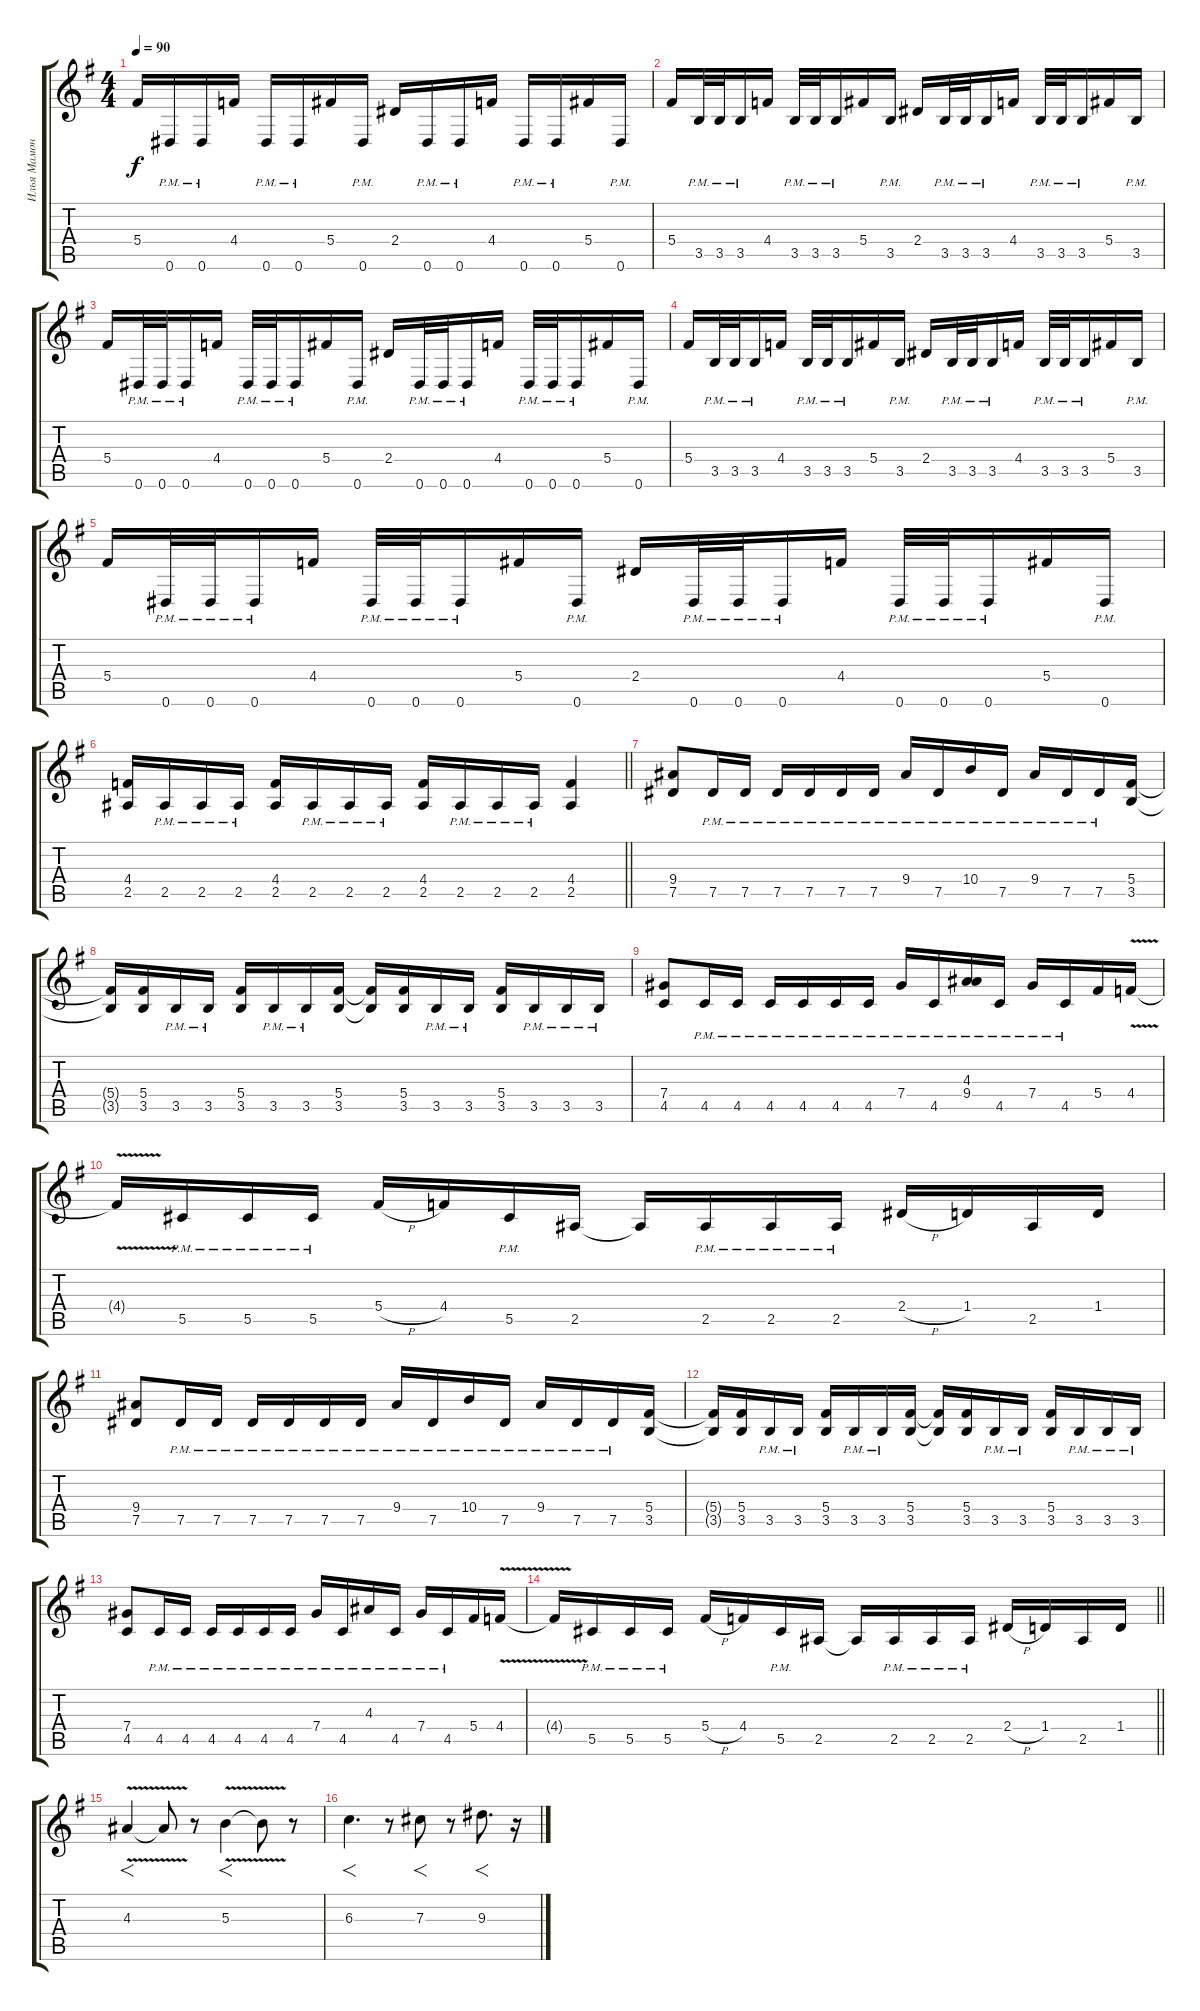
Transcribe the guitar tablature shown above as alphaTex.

\track ("Илья Мамонтов" "Илья Мамон") {instrument distortionguitar}
\staff {score tabs}
\tuning (Eb4 Bb3 Gb3 Db3 Ab2 Eb2) {hide}
\ts (4 4)
\tempo 90
\clef g2
\ks eminor
5.4.16{dy f} 0.6{pm}.16 0.6{pm}.16 4.4.16 0.6{pm}.16 0.6{pm}.16 5.4.16 0.6{pm}.16 2.4.16 0.6{pm}.16 0.6{pm}.16 4.4.16 0.6{pm}.16 0.6{pm}.16 5.4.16 0.6{pm}.16 |
5.4.16 3.5{pm}.32 3.5{pm}.32 3.5{pm}.16 4.4.16 3.5{pm}.32 3.5{pm}.32 3.5{pm}.16 5.4.16 3.5{pm}.16 2.4.16 3.5{pm}.32 3.5{pm}.32 3.5{pm}.16 4.4.16 3.5{pm}.32 3.5{pm}.32 3.5{pm}.16 5.4.16 3.5{pm}.16 |
5.4.16 0.6{pm}.32 0.6{pm}.32 0.6{pm}.16 4.4.16 0.6{pm}.32 0.6{pm}.32 0.6{pm}.16 5.4.16 0.6{pm}.16 2.4.16 0.6{pm}.32 0.6{pm}.32 0.6{pm}.16 4.4.16 0.6{pm}.32 0.6{pm}.32 0.6{pm}.16 5.4.16 0.6{pm}.16 |
5.4.16 3.5{pm}.32 3.5{pm}.32 3.5{pm}.16 4.4.16 3.5{pm}.32 3.5{pm}.32 3.5{pm}.16 5.4.16 3.5{pm}.16 2.4.16 3.5{pm}.32 3.5{pm}.32 3.5{pm}.16 4.4.16 3.5{pm}.32 3.5{pm}.32 3.5{pm}.16 5.4.16 3.5{pm}.16 |
5.4.16 0.6{pm}.32 0.6{pm}.32 0.6{pm}.16 4.4.16 0.6{pm}.32 0.6{pm}.32 0.6{pm}.16 5.4.16 0.6{pm}.16 2.4.16 0.6{pm}.32 0.6{pm}.32 0.6{pm}.16 4.4.16 0.6{pm}.32 0.6{pm}.32 0.6{pm}.16 5.4.16 0.6{pm}.16 |
\barLineRight lightlight
(4.4 2.5).16 2.5{pm}.16 2.5{pm}.16 2.5{pm}.16 (4.4 2.5).16 2.5{pm}.16 2.5{pm}.16 2.5{pm}.16 (4.4 2.5).16 2.5{pm}.16 2.5{pm}.16 2.5{pm}.16 (4.4 2.5).4 |
(9.4 7.5).8 7.5{pm}.16 7.5{pm}.16 7.5{pm}.16 7.5{pm}.16 7.5{pm}.16 7.5{pm}.16 9.4{pm}.16 7.5{pm}.16 10.4{pm}.16 7.5{pm}.16 9.4{pm}.16 7.5{pm}.16 7.5{pm}.16 (5.4 3.5).16 |
(5.4{t} 3.5{t}).16 (5.4 3.5).16 3.5{pm}.16 3.5{pm}.16 (5.4 3.5).16 3.5{pm}.16 3.5{pm}.16 (5.4 3.5).16 (5.4{t} 3.5{t}).16 (5.4 3.5).16 3.5{pm}.16 3.5{pm}.16 (5.4 3.5).16 3.5{pm}.16 3.5{pm}.16 3.5{pm}.16 |
(7.4 4.5).8 4.5{pm}.16 4.5{pm}.16 4.5{pm}.16 4.5{pm}.16 4.5{pm}.16 4.5{pm}.16 7.4{pm}.16 4.5{pm}.16 (4.3{pm} 9.4).16 4.5{pm}.16 7.4{pm}.16 4.5{pm}.16 5.4.16 4.4{v}.16 |
4.4{t}.16 5.5{pm}.16 5.5{pm}.16 5.5{pm}.16 5.4{h}.16 4.4.16 5.5{pm}.16 2.5.16 2.5{t}.16 2.5{pm}.16 2.5{pm}.16 2.5{pm}.16 2.4{h}.16 1.4.16 2.5.16 1.4.16 |
(9.4 7.5).8 7.5{pm}.16 7.5{pm}.16 7.5{pm}.16 7.5{pm}.16 7.5{pm}.16 7.5{pm}.16 9.4{pm}.16 7.5{pm}.16 10.4{pm}.16 7.5{pm}.16 9.4{pm}.16 7.5{pm}.16 7.5{pm}.16 (5.4 3.5).16 |
(5.4{t} 3.5{t}).16 (5.4 3.5).16 3.5{pm}.16 3.5{pm}.16 (5.4 3.5).16 3.5{pm}.16 3.5{pm}.16 (5.4 3.5).16 (5.4{t} 3.5{t}).16 (5.4 3.5).16 3.5{pm}.16 3.5{pm}.16 (5.4 3.5).16 3.5{pm}.16 3.5{pm}.16 3.5{pm}.16 |
(7.4 4.5).8 4.5{pm}.16 4.5{pm}.16 4.5{pm}.16 4.5{pm}.16 4.5{pm}.16 4.5{pm}.16 7.4{pm}.16 4.5{pm}.16 4.3{pm}.16 4.5{pm}.16 7.4{pm}.16 4.5{pm}.16 5.4.16 4.4{v}.16 |
\barLineRight lightlight
4.4{t}.16 5.5{pm}.16 5.5{pm}.16 5.5{pm}.16 5.4{h}.16 4.4.16 5.5{pm}.16 2.5.16 2.5{t}.16 2.5{pm}.16 2.5{pm}.16 2.5{pm}.16 2.4{h}.16 1.4.16 2.5.16 1.4.16 |
4.3{v}.4{f} 4.3{t}.8 r.8 5.3{v}.4{f} 5.3{t}.8 r.8 |
6.3.4{f d} r.8 7.3.8{f} r.8 9.3.8{f d} r.16
